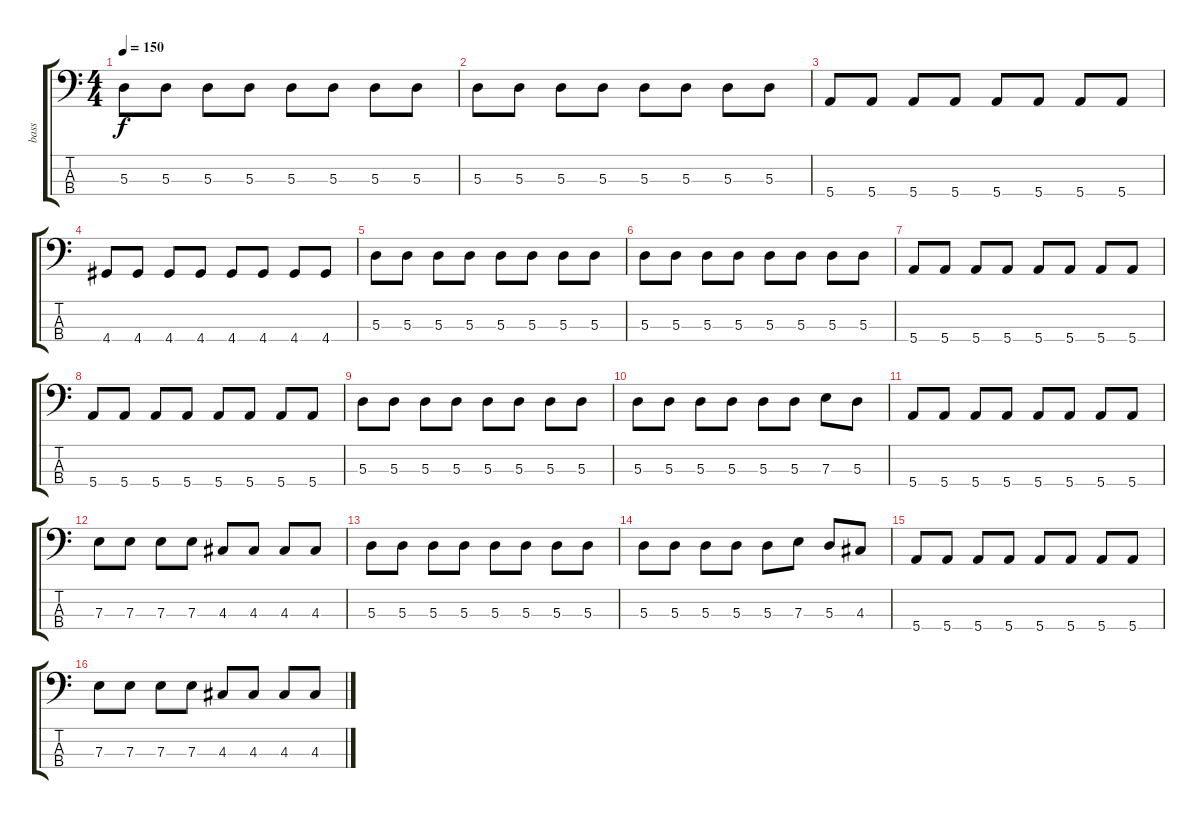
\track ("bass" "bass") {instrument acousticbass}
\staff {score tabs}
\tuning (G2 D2 A1 E1) {hide}
\ts (4 4)
\tempo 150
\clef f4
\ks c
5.3.8{dy f} 5.3.8 5.3.8 5.3.8 5.3.8 5.3.8 5.3.8 5.3.8 |
5.3.8 5.3.8 5.3.8 5.3.8 5.3.8 5.3.8 5.3.8 5.3.8 |
5.4.8 5.4.8 5.4.8 5.4.8 5.4.8 5.4.8 5.4.8 5.4.8 |
4.4.8 4.4.8 4.4.8 4.4.8 4.4.8 4.4.8 4.4.8 4.4.8 |
5.3.8 5.3.8 5.3.8 5.3.8 5.3.8 5.3.8 5.3.8 5.3.8 |
5.3.8 5.3.8 5.3.8 5.3.8 5.3.8 5.3.8 5.3.8 5.3.8 |
5.4.8 5.4.8 5.4.8 5.4.8 5.4.8 5.4.8 5.4.8 5.4.8 |
5.4.8 5.4.8 5.4.8 5.4.8 5.4.8 5.4.8 5.4.8 5.4.8 |
5.3.8 5.3.8 5.3.8 5.3.8 5.3.8 5.3.8 5.3.8 5.3.8 |
5.3.8 5.3.8 5.3.8 5.3.8 5.3.8 5.3.8 7.3.8 5.3.8 |
5.4.8 5.4.8 5.4.8 5.4.8 5.4.8 5.4.8 5.4.8 5.4.8 |
7.3.8 7.3.8 7.3.8 7.3.8 4.3.8 4.3.8 4.3.8 4.3.8 |
5.3.8 5.3.8 5.3.8 5.3.8 5.3.8 5.3.8 5.3.8 5.3.8 |
5.3.8 5.3.8 5.3.8 5.3.8 5.3.8 7.3.8 5.3.8 4.3.8 |
5.4.8 5.4.8 5.4.8 5.4.8 5.4.8 5.4.8 5.4.8 5.4.8 |
7.3.8 7.3.8 7.3.8 7.3.8 4.3.8 4.3.8 4.3.8 4.3.8
